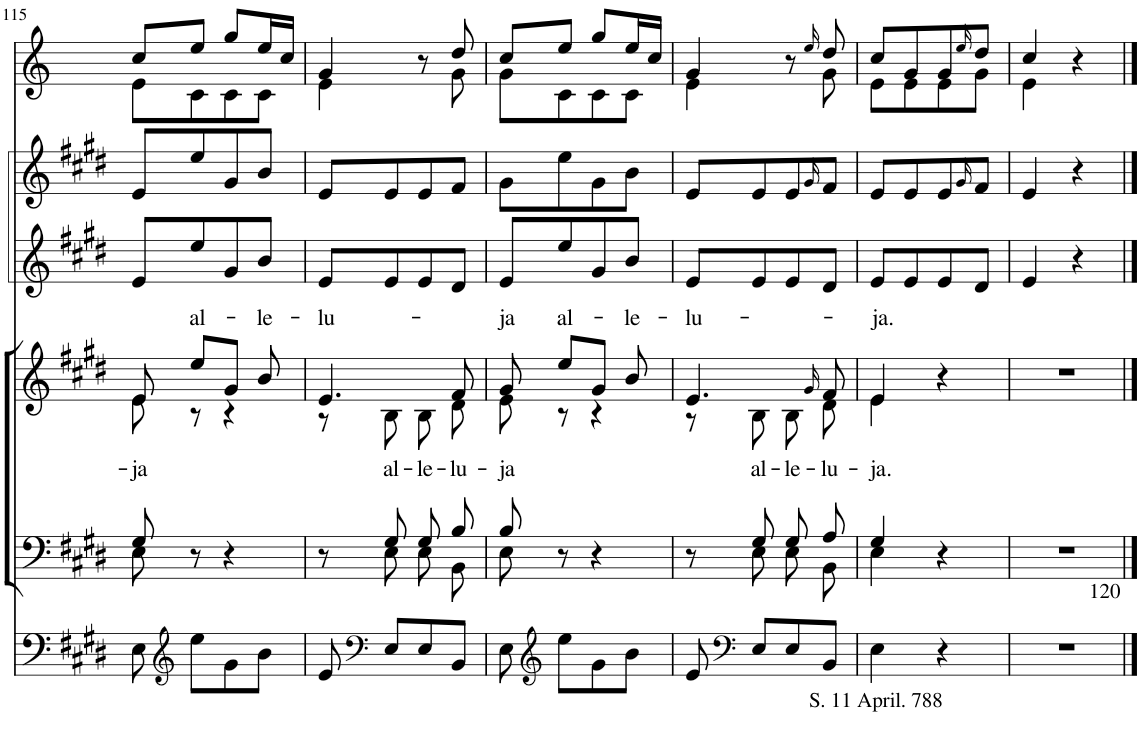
**kern	**kern	**kern	**text	**kern	**kern	**kern
*part6	*part5	*part4	*part4	*part3	*part2	*part1
*staff6	*staff5	*staff4	*staff4	*staff3	*staff2	*staff1
*I"Organ	*I"Voice	*I"Voice	*	*I"Violin	*I"Violini	*I"Corni in E
*	*	*	*	*I'Vln	*I'Vln	*
!!LO:PB:g=z
*clefF4	*clefF4	*clefG2	*	*clefG2	*clefG2	*clefG2
*	*	*	*	*	*	*Trd5c8
*k[f#c#g#d#]	*k[f#c#g#d#]	*k[f#c#g#d#]	*	*k[f#c#g#d#]	*k[f#c#g#d#]	*k[]
*M2/4	*M2/4	*M2/4	*	*M2/4	*M2/4	*M2/4
=115	=115	=115	=115	=115	=115	=115
*	*^	*	*	*	*	*
!	!	!	!	!LO:LY:b	!	!	!
*	*	*	*^	*	*	*	*^
8E\	8G#/	8E\	8e/	8e\	-ja	8e/L	8e/L	8cc/L	8e\L
*clefG2	*	*	*	*	*	*	*	*	*
!	!	!	!	!	!LO:LY:a	!	!	!	!
8ee\L	8r	4.ryy	8ee/L	8r	al-	8ee/	8ee/	8ee/J	8c\
8g#\	4r	.	8g#/J	4r	.	8g#/	8g#/	8gg/L	8c\
!	!	!	!	!	!LO:LY:a	!	!	!	!
8b\J	.	.	8b/	.	-le-	8b/J	8b/J	16ee/L	8c\J
.	.	.	.	.	.	.	.	16cc/JJ	.
=116	=116	=116	=116	=116	=116	=116	=116	=116	=116
!	!	!	!	!	!LO:LY:a	!	!	!	!
8e/	8r	8ryy	4.e/	8r	-lu-	8e/L	8e/L	4g/	4e\
*clefF4	*	*	*	*	*	*	*	*	*
!	!	!	!	!	!LO:LY:b	!	!	!	!
8E/L	8G#/	8E\	.	8B\	al-	8e/	8e/	.	.
!	!	!	!	!	!LO:LY:b	!	!	!	!
8E/	8G#/L	8E\L	.	8B\	-le-	8e/	8e/	8r	8ryy
!	!	!	!	!	!LO:LY:b	!	!	!	!
8BB/J	8B/J	8BB\J	8f#/	8d#\	-lu-	8d#/J	8f#/J	8dd/	8g\
=117	=117	=117	=117	=117	=117	=117	=117	=117	=117
!	!	!	!	!	!LO:LY:a	!	!	!	!
!	!	!	!	!	!LO:LY:b	!	!	!	!
8E\	8B/	8E\	8g#/	8e\	-ja	8e/L	8g#\L	8cc/L	8g\L
*clefG2	*	*	*	*	*	*	*	*	*
!	!	!	!	!	!LO:LY:a	!	!	!	!
8ee\L	8r	4.ryy	8ee/L	8r	al-	8ee/	8ee\	8ee/J	8c\
8g#\	4r	.	8g#/J	4r	.	8g#/	8g#\	8gg/L	8c\
!	!	!	!	!	!LO:LY:a	!	!	!	!
8b\J	.	.	8b/	.	-le-	8b/J	8b\J	16ee/L	8c\J
.	.	.	.	.	.	.	.	16cc/JJ	.
=118	=118	=118	=118	=118	=118	=118	=118	=118	=118
!	!	!	!	!	!LO:LY:a	!	!	!	!
8e/	8r	8ryy	4.e/	8r	-lu-	8e/L	8e/L	4g/	4e\
*clefF4	*	*	*	*	*	*	*	*	*
!	!	!	!	!	!LO:LY:b	!	!	!	!
8E/L	8G#/	8E\	.	8B\	al-	8e/	8e/	.	.
!	!	!	!	!	!LO:LY:b	!	!	!	!
8E/	8G#/L	8E\L	.	8B\	-le-	8e/	8e/	8r	8ryy
.	.	.	16qg#/	.	.	.	16qg#/	16qee/	.
!	!	!	!	!	!LO:LY:b	!	!	!	!
8BB/J	8A/J	8BB\J	8f#/	8d#\	-lu-	8d#/J	8f#/J	8dd/	8g\
=119	=119	=119	=119	=119	=119	=119	=119	=119	=119
!LO:TX:b:t=S. 11 April. 788	!	!	!	!	!	!	!	!	!
!	!	!	!	!	!LO:LY:a	!	!	!	!
!	!	!	!	!	!LO:LY:b	!	!	!	!
4E\	4G#/	4E\	4e/	4e\	-ja.	8e/L	8e/L	8cc/L	8e\L
.	.	.	.	.	.	8e/	8e/	8g/	8e\
4r	4r	4ryy	4r	4ryy	.	8e/	8e/	8g/	8e\
.	.	.	.	.	.	.	16qg#/	16qee/	.
.	.	.	.	.	.	8d#/J	8f#/J	8dd/J	8g\J
*	*v	*v	*	*	*	*	*	*	*
*	*	*v	*v	*	*	*	*	*
=120	=120	=120	=120	=120	=120	=120	=120
!LO:TX:a:t=120	!	!	!	!	!	!	!
2r	2r	2r	.	4e/	4e/	4cc/	4e\
.	.	.	.	4r	4r	4r	4ryy
*	*	*	*	*	*	*v	*v
==	==	==	==	==	==	==
*-	*-	*-	*-	*-	*-	*-
